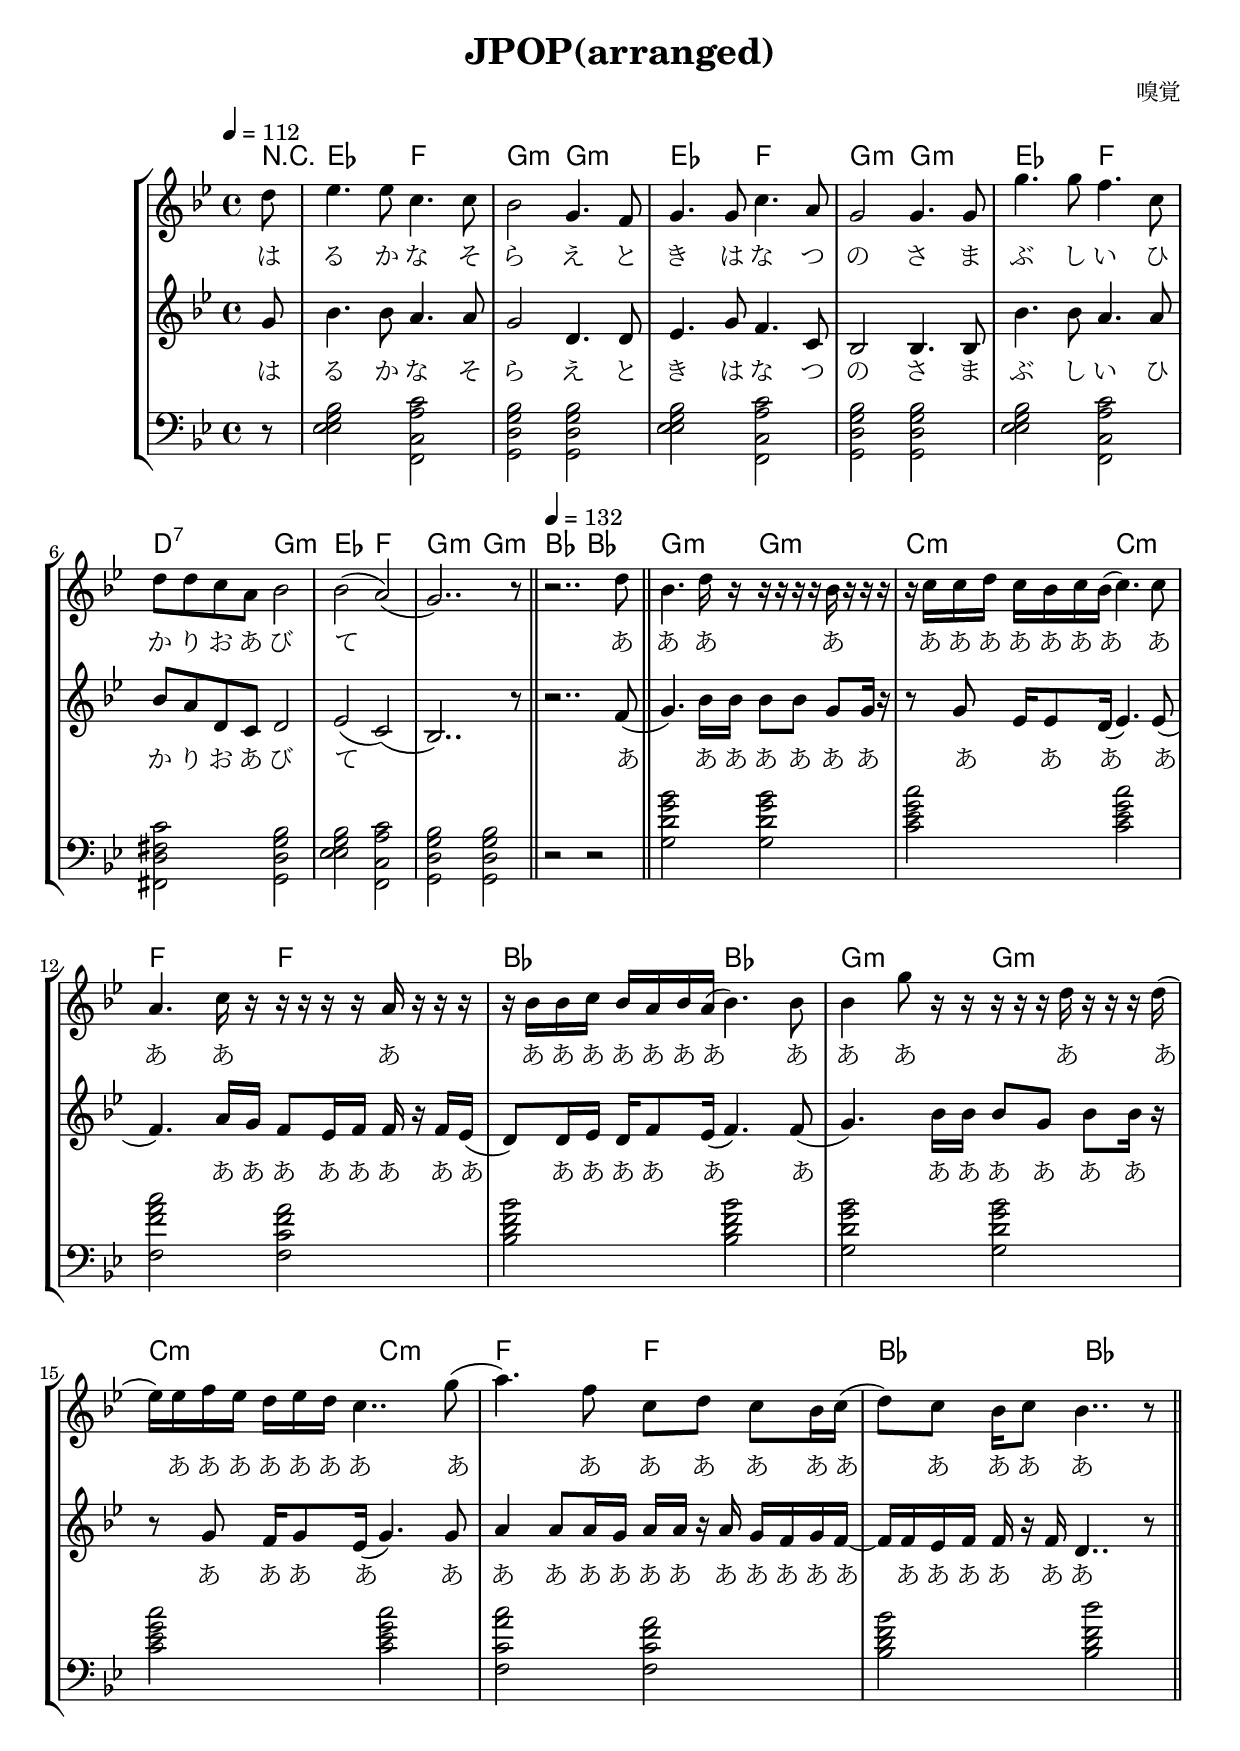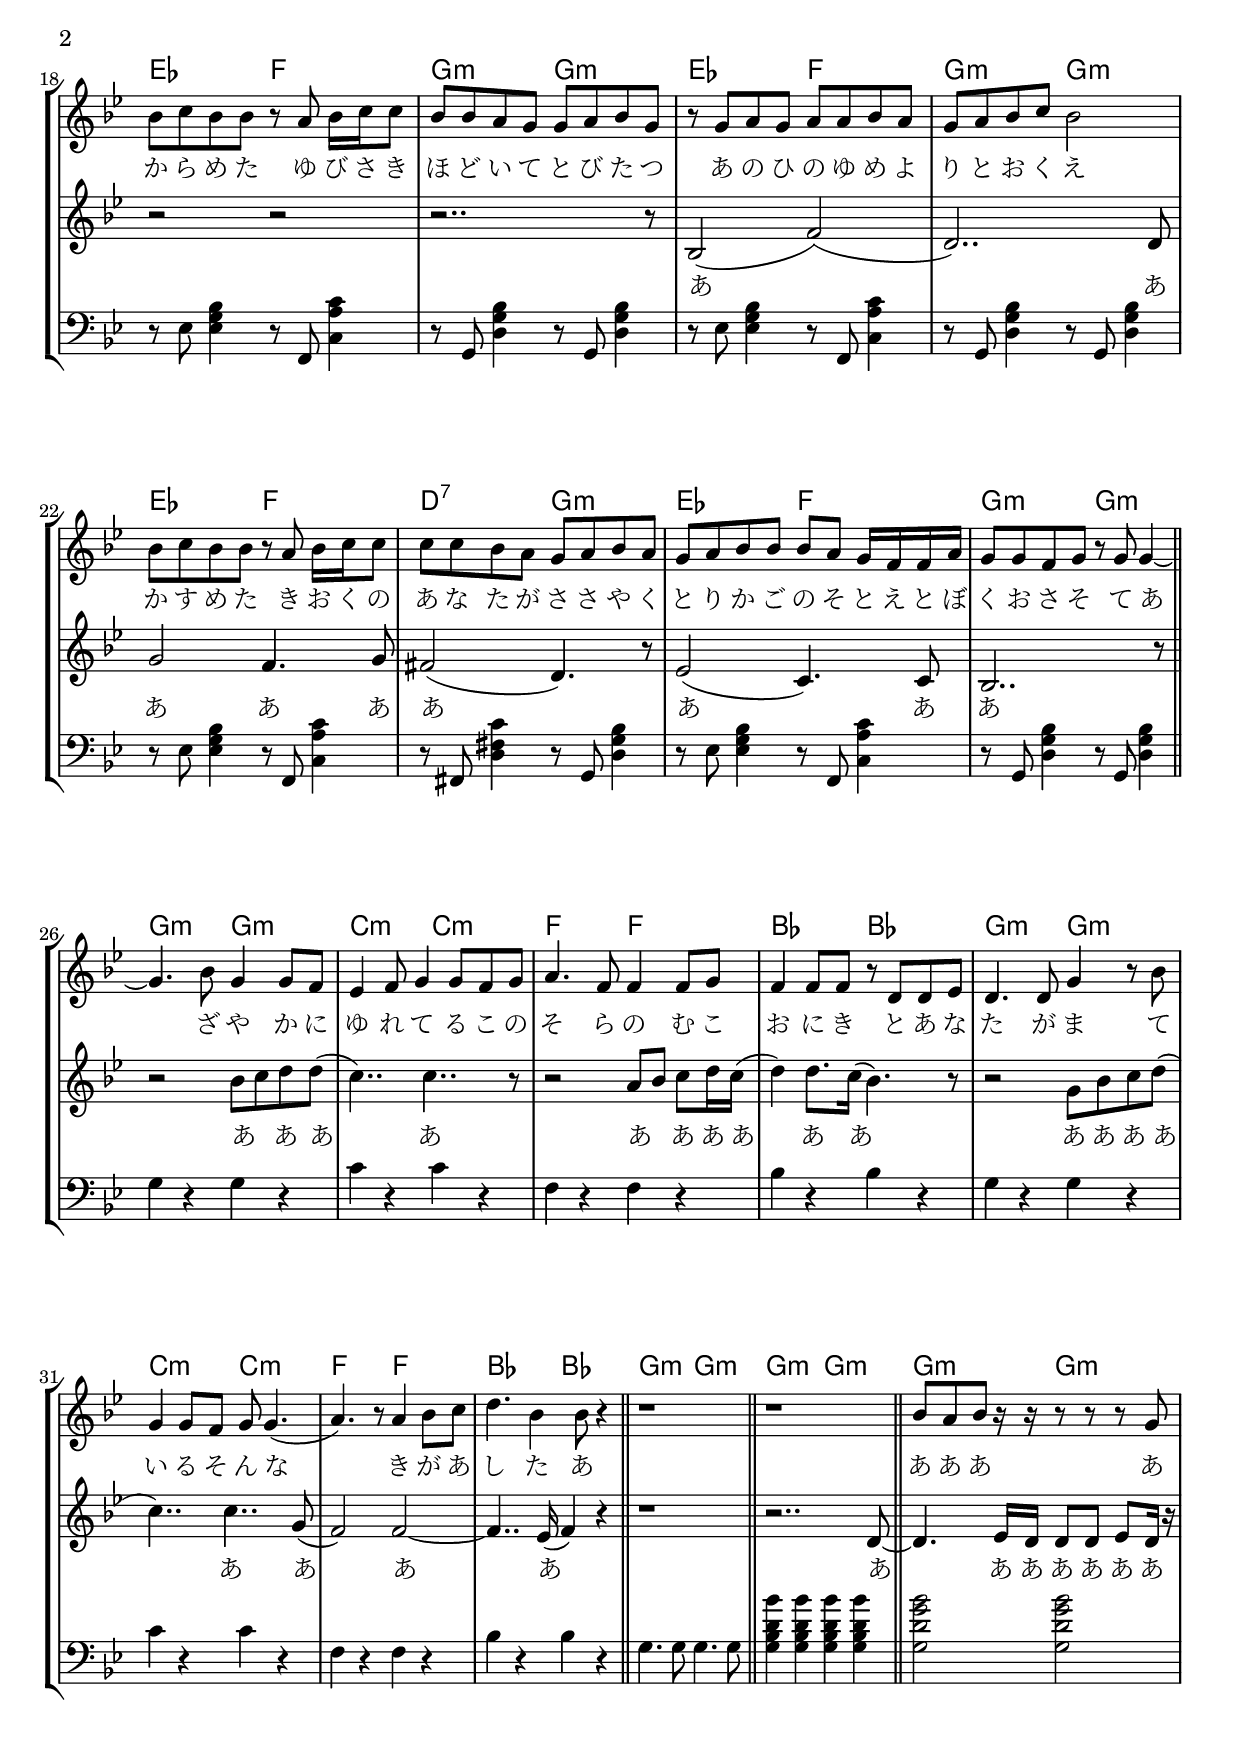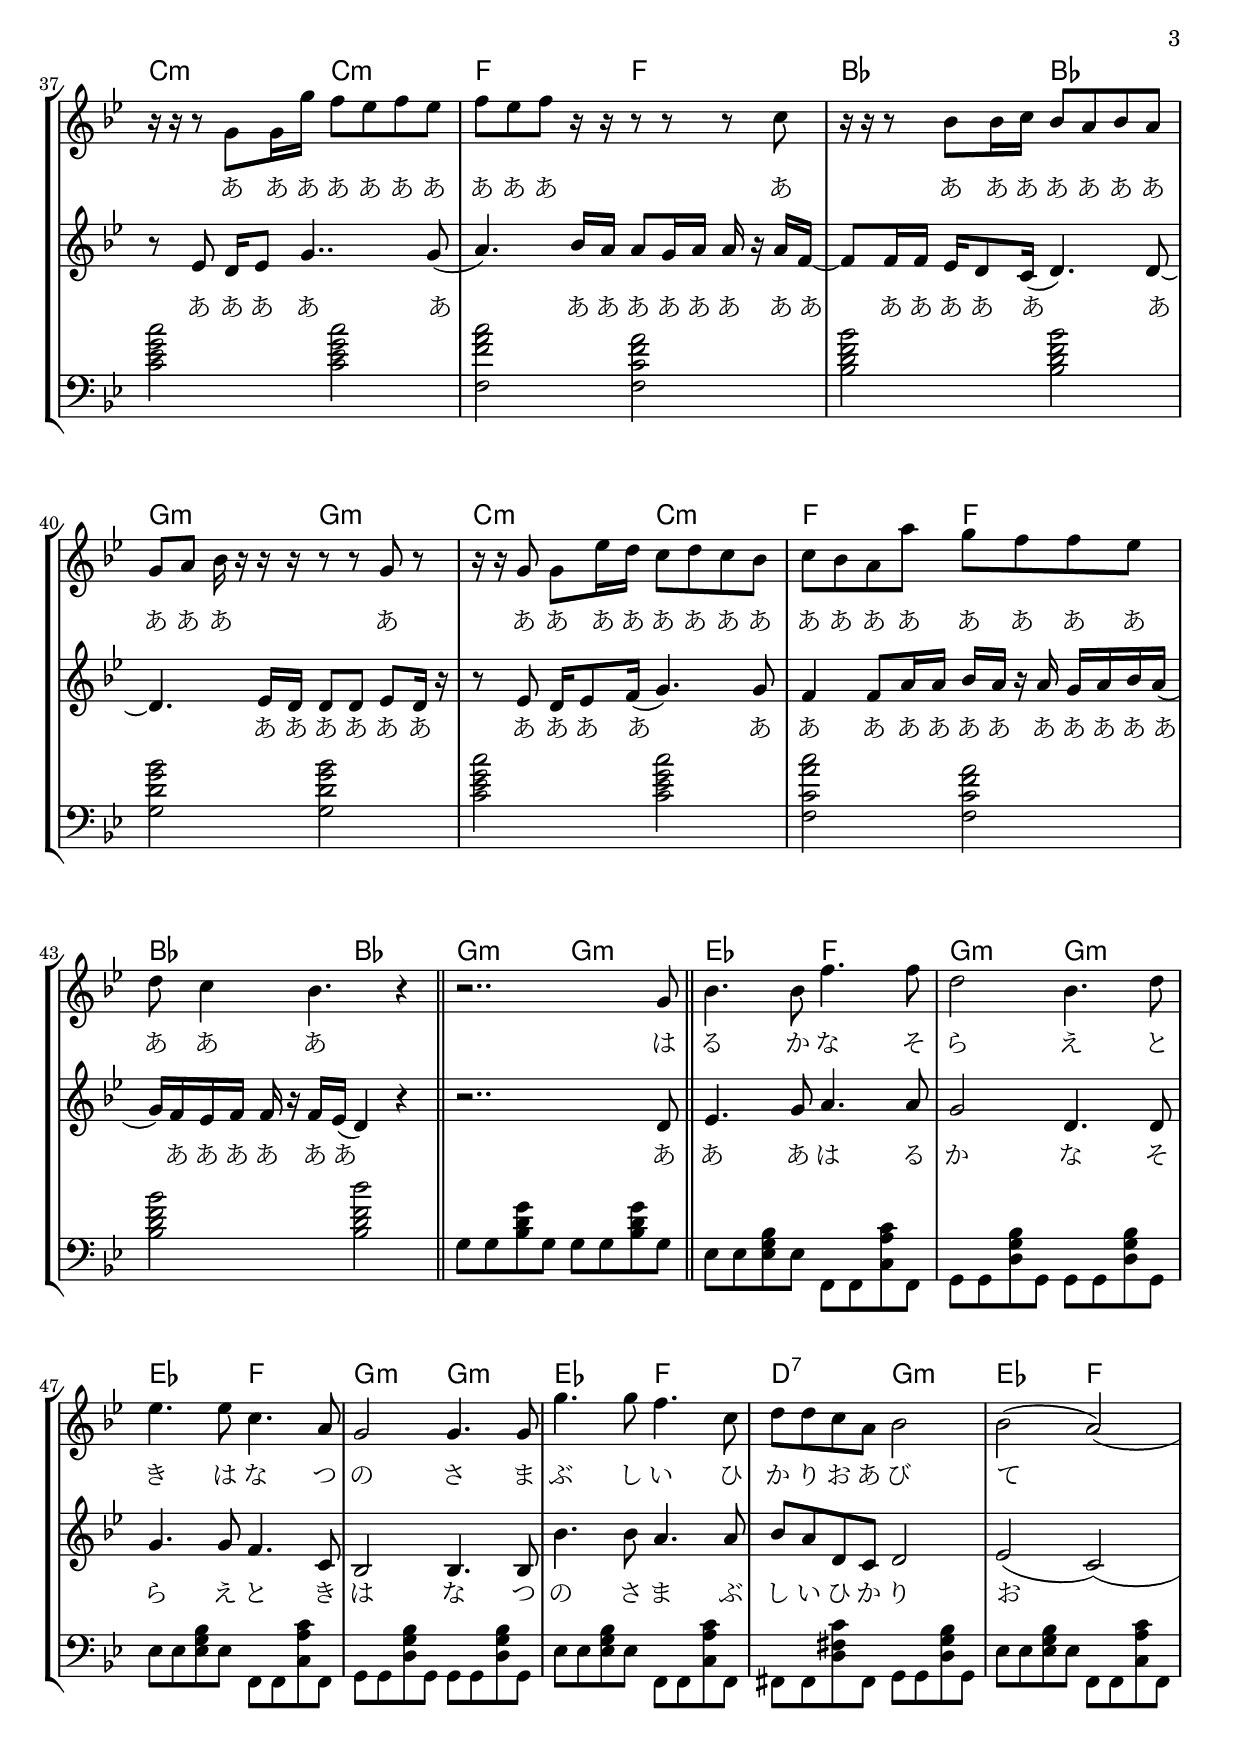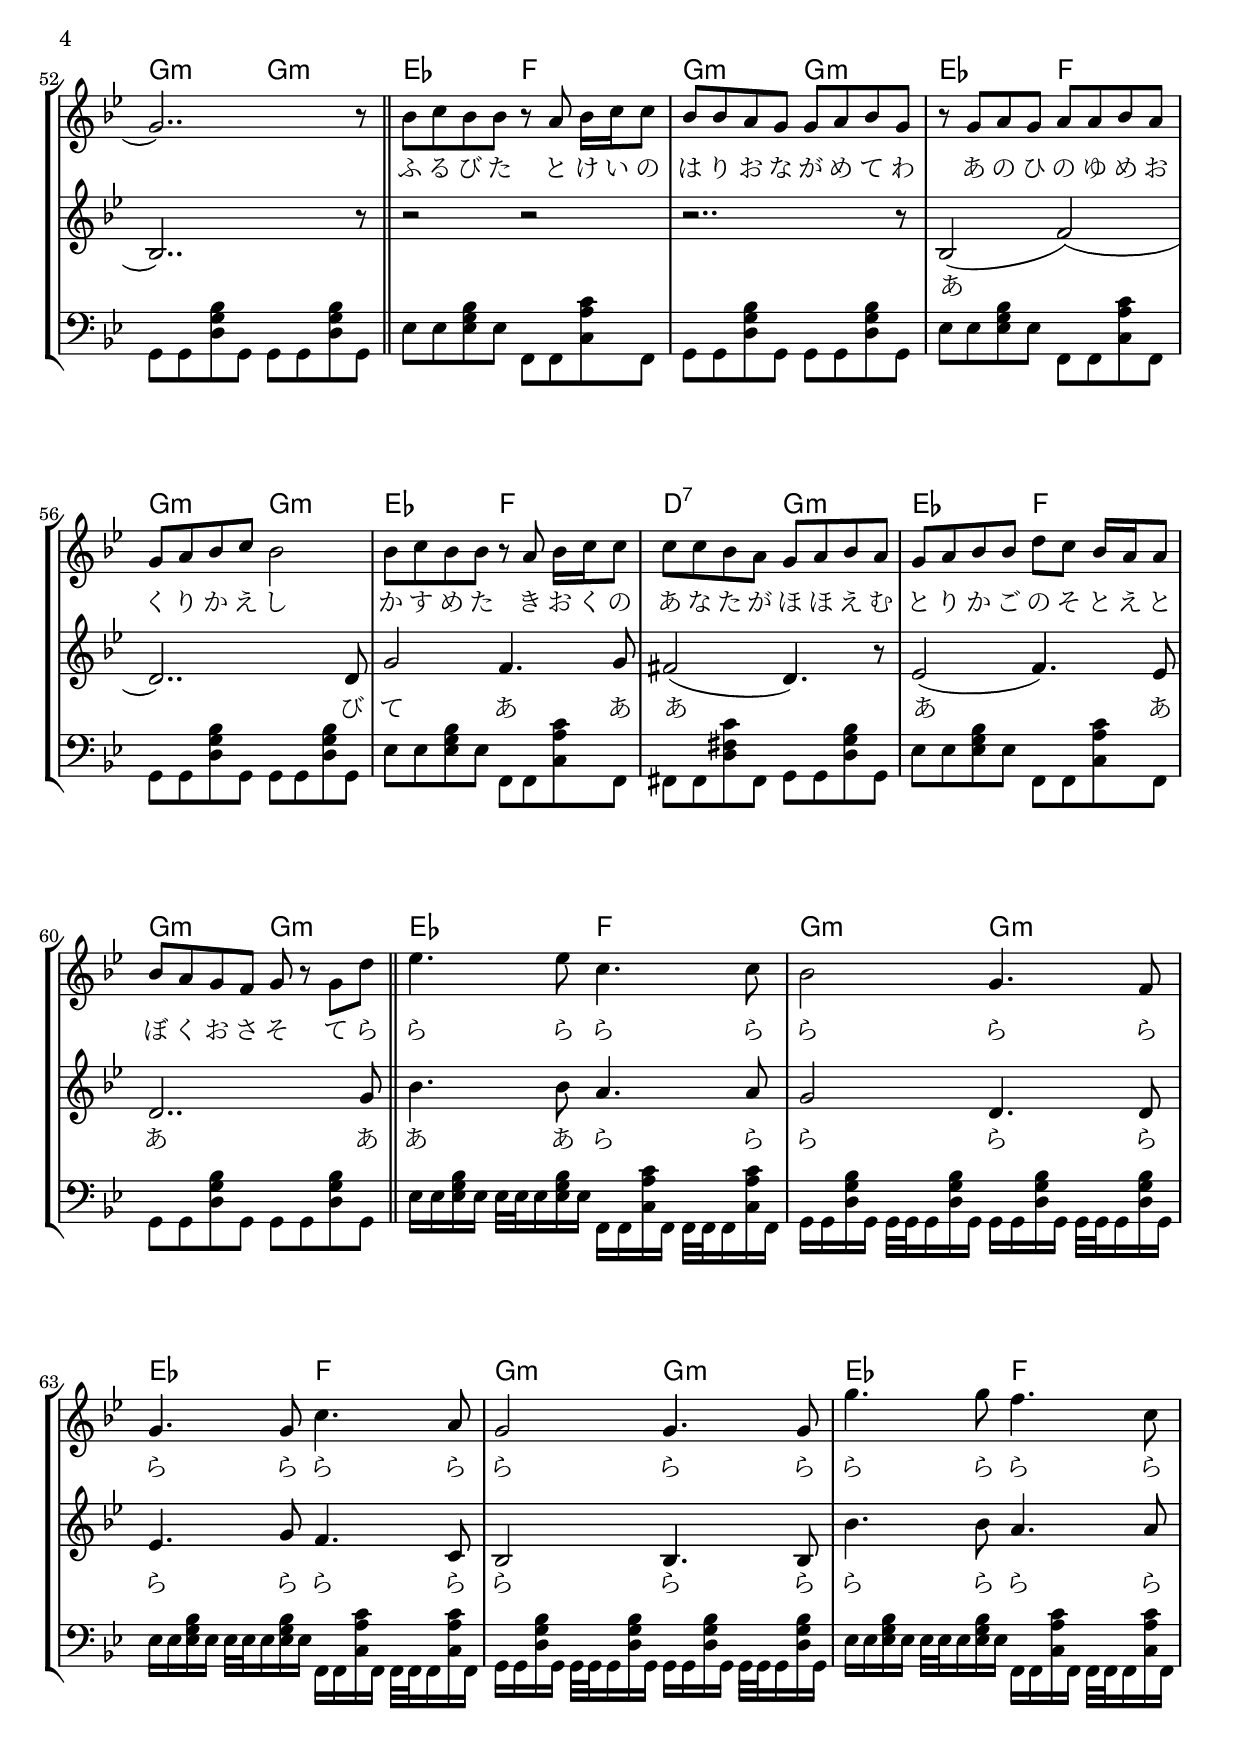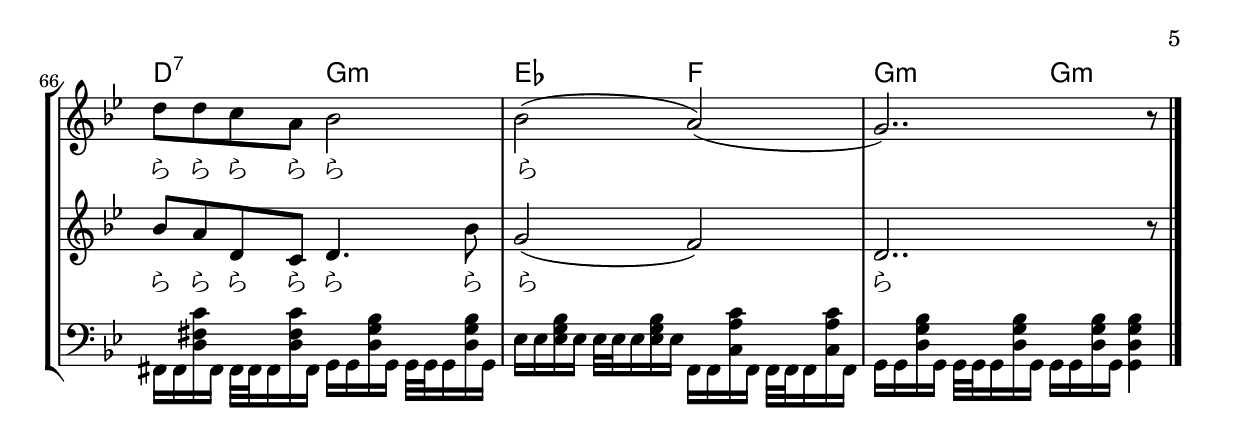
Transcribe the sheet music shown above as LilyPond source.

\version "2.12.1"

\header {
	title = \markup {JPOP(arranged)}
	composer = \markup \center-column {嗅覚}
}

harmony = \chordmode {
		r8es2 f g:m g:m es f g:m g:m es f d:7 g:m es f g:m g:m 

	bes bes 

	g:m g:m c:m c:m f f bes bes g:m g:m c:m c:m f f bes bes 

	es f g:m g:m es f g:m g:m es f d:7 g:m es f g:m g:m 

	g:m g:m c:m c:m f f bes bes g:m g:m c:m c:m f f bes bes 

	g:m g:m 

	g:m g:m 

	g:m g:m c:m c:m f f bes bes g:m g:m c:m c:m f f bes bes 

	g:m g:m 

	es f g:m g:m es f g:m g:m es f d:7 g:m es f g:m g:m 

	es f g:m g:m es f g:m g:m es f d:7 g:m es f g:m g:m 

	es f g:m g:m es f g:m g:m es f d:7 g:m es f g:m g:m 
}

melody = {
	\set Staff.midiInstrument = #"mmi0.42"
	\partial 8*1
		\key bes \major
	\tempo 4 = 112
d''8 
	es''4.  es''8  c''4.  c''8 
	bes'2  g'4.  f'8 
	g'4.  g'8  c''4.  a'8 
	g'2  g'4.  g'8 
	g''4.  g''8  f''4.  c''8 
	d''8  d''8  c''8  a'8  bes'2 
	bes'2  (a'2) 
	(g'2..)  	r8 	\tempo 4 = 132
	r2.. 
	\set Staff.midiInstrument = #"Electric Grand"
	d''8 
	bes'4.  d''16  r16  r16  r16  r16  r16  bes'16  r16  r16  r16 
	r16  c''16  c''16  d''16  c''16  bes'16  c''16  bes'16  (c''4.)  c''8 
	a'4.  c''16  r16  r16  r16  r16  r16  a'16  r16  r16  r16 
	r16  bes'16  bes'16  c''16  bes'16  a'16  bes'16  a'16  (bes'4.)  bes'8 
	bes'4  g''8  r16  r16  r16  r16  r16  d''16  r16  r16  r16  d''16 
	(es''16)  es''16  f''16  es''16  d''16  es''16  d''16  c''4..  g''8 
	(a''4.)  f''8  c''8  d''8  c''8  bes'16  c''16 
	(d''8)  c''8  bes'16  c''8  bes'4..  	r8 	\set Staff.midiInstrument = #"mmi0.42"
	 bes'8  c''8  bes'8  bes'8  r8  a'8  bes'16  c''16  c''8 
	bes'8  bes'8  a'8  g'8  g'8  a'8  bes'8  g'8 
	r8  g'8  a'8  g'8  a'8  a'8  bes'8  a'8 
	g'8  a'8  bes'8  c''8  bes'2 
	bes'8  c''8  bes'8  bes'8  r8  a'8  bes'16  c''16  c''8 
	c''8  c''8  bes'8  a'8  g'8  a'8  bes'8  a'8 
	g'8  a'8  bes'8  bes'8  bes'8  a'8  g'16  f'16  f'16  a'16 
	g'8  g'8  f'8  g'8  r8  g'8  	\set Staff.midiInstrument = #"fss0.35"
	g'4~ 
	g'4.  bes'8  g'4  g'8  f'8 
	es'4  f'8  g'4  g'8  f'8  g'8 
	a'4.  f'8  f'4  f'8  g'8 
	f'4  f'8  f'8  r8  d'8  d'8  es'8 
	d'4.  d'8  g'4  r8  bes'8 
	g'4  g'8  f'8  g'8  g'4. 
	(a'4.)  r8  a'4  bes'8  c''8 
	d''4.  bes'4  bes'8  	r4 	r1   
	r1   
	\set Staff.midiInstrument = #"Electric Grand"
	 bes'8  a'8  bes'8  r16  r16  r8  r8  r8  g'8 
	r16  r16  r8  g'8  g'16  g''16  f''8  es''8  f''8  es''8 
	f''8  es''8  f''8  r16  r16  r8  r8  r8  c''8 
	r16  r16  r8  bes'8  bes'16  c''16  bes'8  a'8  bes'8  a'8 
	g'8  a'8  bes'16  r16  r16  r16  r8  r8  g'8  r8 
	r16  r16  g'8  g'8  es''16  d''16  c''8  d''8  c''8  bes'8 
	c''8  bes'8  a'8  a''8  g''8  f''8  f''8  es''8 
	d''8  c''4  bes'4.  	r4 	r2.. 
	\set Staff.midiInstrument = #"mmi0.42"
	g'8 
	bes'4.  bes'8  f''4.  f''8 
	d''2  bes'4.  d''8 
	es''4.  es''8  c''4.  a'8 
	g'2  g'4.  g'8 
	g''4.  g''8  f''4.  c''8 
	d''8  d''8  c''8  a'8  bes'2 
	bes'2  (a'2) 
	(g'2..)  	r8 	\set Staff.midiInstrument = #"mmi0.42"
	 bes'8  c''8  bes'8  bes'8  r8  a'8  bes'16  c''16  c''8 
	bes'8  bes'8  a'8  g'8  g'8  a'8  bes'8  g'8 
	r8  g'8  a'8  g'8  a'8  a'8  bes'8  a'8 
	g'8  a'8  bes'8  c''8  bes'2 
	bes'8  c''8  bes'8  bes'8  r8  a'8  bes'16  c''16  c''8 
	c''8  c''8  bes'8  a'8  g'8  a'8  bes'8  a'8 
	g'8  a'8  bes'8  bes'8  d''8  c''8  bes'16  a'16  a'8 
	bes'8  a'8  g'8  f'8  g'8  r8  g'8  	\set Staff.midiInstrument = #"fss0.35"
	d''8 
	es''4.  es''8  c''4.  c''8 
	bes'2  g'4.  f'8 
	g'4.  g'8  c''4.  a'8 
	g'2  g'4.  g'8 
	g''4.  g''8  f''4.  c''8 
	d''8  d''8  c''8  a'8  bes'2 
	bes'2  (a'2) 
	(g'2..)  	r8 	\bar "|."
}

words = \lyricmode {
	は  る  か  な  そ  ら  え  と  き  は  な  つ  の  さ  ま  ぶ  し  い  ひ  か  り  お  あ  び  て  
	
	あ  あ  あ  あ  あ  あ  あ  あ  あ  あ  あ  あ  あ  あ  あ  あ  あ  あ  あ  あ  あ  あ  あ  あ  あ  あ  あ  あ  あ  あ  あ  あ  あ  あ  あ  あ  あ  あ  あ  あ  あ  あ  あ  あ  あ  
	か  ら  め  た  ゆ  び  さ  き  ほ  ど  い  て  と  び  た  つ  あ  の  ひ  の  ゆ  め  よ  り  と  お  く  え  か  す  め  た  き  お  く  の  あ  な  た  が  さ  さ  や  く  と  り  か  ご  の  そ  と  え  と  ぼ  く  お  さ  そ  て  
	あ  ざ  や  か  に  ゆ  れ  て  る  こ  の  そ  ら  の  む  こ  お  に  き  と  あ  な  た  が  ま  て  い  る  そ  ん  な  き  が  あ  し  た  あ  
	
	
	あ  あ  あ  あ  あ  あ  あ  あ  あ  あ  あ  あ  あ  あ  あ  あ  あ  あ  あ  あ  あ  あ  あ  あ  あ  あ  あ  あ  あ  あ  あ  あ  あ  あ  あ  あ  あ  あ  あ  あ  あ  あ  あ  あ  あ  
	
	は  る  か  な  そ  ら  え  と  き  は  な  つ  の  さ  ま  ぶ  し  い  ひ  か  り  お  あ  び  て  
	ふ  る  び  た  と  け  い  の  は  り  お  な  が  め  て  わ  あ  の  ひ  の  ゆ  め  お  く  り  か  え  し  か  す  め  た  き  お  く  の  あ  な  た  が  ほ  ほ  え  む  と  り  か  ご  の  そ  と  え  と  ぼ  く  お  さ  そ  て  
	ら  ら  ら  ら  ら  ら  ら  ら  ら  ら  ら  ら  ら  ら  ら  ら  ら  ら  ら  ら  ら  ら  ら  ら  ら  
}

secondmelody = {
	\set Staff.midiInstrument = #"fss0.35"
	\partial 8*1
		\key bes \major
	\tempo 4 = 112
g'8 
	bes'4.  bes'8  a'4.  a'8 
	g'2  d'4.  d'8 
	es'4.  g'8  f'4.  c'8 
	bes2  bes4.  bes8 
	bes'4.  bes'8  a'4.  a'8 
	bes'8  a'8  d'8  c'8  d'2 
	es'2  (c'2) 
	(bes2..)  	r8 	\tempo 4 = 132
	r2.. 
	\set Staff.midiInstrument = #"Electric Grand"
	f'8 
	(g'4.)  bes'16  bes'16  bes'8  bes'8  g'8  g'16  r16~ 
	r8  g'8  es'16  es'8  d'16  (es'4.)  es'8 
	(f'4.)  a'16  g'16  f'8  es'16  f'16  f'16  r16  f'16  es'16 
	(d'8)  d'16  es'16  d'16  f'8  es'16  (f'4.)  f'8 
	(g'4.)  bes'16  bes'16  bes'8  g'8  bes'8  bes'16  r16 
	r8  g'8  f'16  g'8  es'16  (g'4.)  g'8 
	a'4  a'8  a'16  g'16  a'16  a'16  r16  a'16  g'16  f'16  g'16  f'16~ 
	f'16  f'16  es'16  f'16  f'16  r16  f'16  d'4..  	r8 	\set Staff.midiInstrument = #"Flute"
	 r2  r2 
	r2..  r8 
	bes2  (f'2) 
	(d'2..)  d'8 
	g'2  f'4.  g'8 
	fis'2  (d'4.)  r8 
	es'2  (c'4.)  c'8 
	bes2..  	\set Staff.midiInstrument = #"Flute"
	r8~ 
	r2  bes'8  c''8  d''8  d''8 
	(c''4..)  c''4..  r8~ 
	r2  a'8  bes'8  c''8  d''16  c''16 
	(d''4)  d''8.  c''16  (bes'4.)  r8 
	r2  g'8  bes'8  c''8  d''8 
	(c''4..)  c''4..  g'8 
	(f'2)  f'2~ 
	f'4..  es'16  (f'4)  	r4 	r1   
	r2.. 
	\set Staff.midiInstrument = #"Electric Grand"
	d'8~ 
	d'4.  es'16  d'16  d'8  d'8  es'8  d'16  r16 
	r8  es'8  d'16  es'8  g'4..  g'8 
	(a'4.)  bes'16  a'16  a'8  g'16  a'16  a'16  r16  a'16  f'16~ 
	f'8  f'16  f'16  es'16  d'8  c'16  (d'4.)  d'8~ 
	d'4.  es'16  d'16  d'8  d'8  es'8  d'16  r16 
	r8  es'8  d'16  es'8  f'16  (g'4.)  g'8 
	f'4  f'8  a'16  a'16  bes'16  a'16  r16  a'16  g'16  a'16  bes'16  a'16 
	(g'16)  f'16  es'16  f'16  f'16  r16  f'16  es'16  (d'4)  	r4 	r2.. 
	\set Staff.midiInstrument = #"fss0.35"
	d'8 
	es'4.  g'8  a'4.  a'8 
	g'2  d'4.  d'8 
	g'4.  g'8  f'4.  c'8 
	bes2  bes4.  bes8 
	bes'4.  bes'8  a'4.  a'8 
	bes'8  a'8  d'8  c'8  d'2 
	es'2  (c'2) 
	(bes2..)  	r8 	\set Staff.midiInstrument = #"Flute"
	 r2  r2 
	r2..  r8 
	bes2  (f'2) 
	(d'2..)  d'8 
	g'2  f'4.  g'8 
	fis'2  (d'4.)  r8 
	es'2  (f'4.)  es'8 
	d'2..  	\set Staff.midiInstrument = #"mmi0.48"
	g'8 
	bes'4.  bes'8  a'4.  a'8 
	g'2  d'4.  d'8 
	es'4.  g'8  f'4.  c'8 
	bes2  bes4.  bes8 
	bes'4.  bes'8  a'4.  a'8 
	bes'8  a'8  d'8  c'8  d'4.  bes'8 
	g'2  (f'2) 
	d'2..  	r8 	\bar "|."
}

secondwords = \lyricmode {
	は  る  か  な  そ  ら  え  と  き  は  な  つ  の  さ  ま  ぶ  し  い  ひ  か  り  お  あ  び  て  
	
	あ  あ  あ  あ  あ  あ  あ  あ  あ  あ  あ  あ  あ  あ  あ  あ  あ  あ  あ  あ  あ  あ  あ  あ  あ  あ  あ  あ  あ  あ  あ  あ  あ  あ  あ  あ  あ  あ  あ  あ  あ  あ  あ  あ  あ  あ  あ  あ  あ  あ  あ  あ  あ  あ  
	あ  あ  あ  あ  あ  あ  あ  あ  あ  
	あ  あ  あ  あ  あ  あ  あ  あ  あ  あ  あ  あ  あ  あ  あ  あ  あ  あ  あ  あ  
	
	
	あ  あ  あ  あ  あ  あ  あ  あ  あ  あ  あ  あ  あ  あ  あ  あ  あ  あ  あ  あ  あ  あ  あ  あ  あ  あ  あ  あ  あ  あ  あ  あ  あ  あ  あ  あ  あ  あ  あ  あ  あ  あ  あ  あ  あ  あ  あ  あ  あ  あ  あ  あ  あ  あ  
	
	は  る  か  な  そ  ら  え  と  き  は  な  つ  の  さ  ま  ぶ  し  い  ひ  か  り  お  あ  び  て  
	あ  あ  あ  あ  あ  あ  あ  あ  あ  
	ら  ら  ら  ら  ら  ら  ら  ら  ら  ら  ら  ら  ら  ら  ら  ら  ら  ら  ら  ら  ら  ら  ら  ら  ら  ら  ら  
}

tempochange = {
	\tempo 4 = 112
	r1 | r1 | r1 | r1 | r1 | r1 | r1 | r1 \bar "||"
	\tempo 4 = 132
	r1 \bar "||"
	\tempo 4 = 132
	r1 | r1 | r1 | r1 | r1 | r1 | r1 | r1 \bar "||"
	\tempo 4 = 132
	r1 | r1 | r1 | r1 | r1 | r1 | r1 | r1 \bar "||"
	\tempo 4 = 132
	r1 | r1 | r1 | r1 | r1 | r1 | r1 | r1 \bar "||"
	\tempo 4 = 132
	r1 \bar "||"
	\tempo 4 = 132
	r1 \bar "||"
	\tempo 4 = 132
	r1 | r1 | r1 | r1 | r1 | r1 | r1 | r1 \bar "||"
	\tempo 4 = 132
	r1 \bar "||"
	\tempo 4 = 132
	r1 | r1 | r1 | r1 | r1 | r1 | r1 | r1 \bar "||"
	\tempo 4 = 132
	r1 | r1 | r1 | r1 | r1 | r1 | r1 | r1 \bar "||"
	\tempo 4 = 132
	r1 | r1 | r1 | r1 | r1 | r1 | r1 | r1 \bar "|."
}

mainacc = {
	\clef bass
	\set Staff.midiInstrument = #"FX 7 (echoes)"
	\key bes \major
	\tempo 4 = 112
	\partial 8*1
	r8	<es es g bes>2
	<f, c a c'>2
	<g, d g bes>2
	<g, d g bes>2
	<es es g bes>2
	<f, c a c'>2
	<g, d g bes>2
	<g, d g bes>2
	<es es g bes>2
	<f, c a c'>2
	<fis, d fis c'>2
	<g, d g bes>2
	<es es g bes>2
	<f, c a c'>2
	<g, d g bes>2
	<g, d g bes>2
	\bar "||"

	\set Staff.midiInstrument = #"Acoustic grand"
	\tempo 4 = 132
	r2
	r2
	\bar "||"

	\set Staff.midiInstrument = #"String Ensemble 1"
	<g d' g' bes'>2
	<g d' g' bes'>2
	<c' es' g' c''>2
	<c' es' g' c''>2
	<f f' a' c''>2
	<f c' f' a'>2
	<bes d' f' bes'>2
	<bes d' f' bes'>2
	<g d' g' bes'>2
	<g d' g' bes'>2
	<c' es' g' c''>2
	<c' es' g' c''>2
	<f c' a' c''>2
	<f c' f' a'>2
	<bes d' f' bes'>2
	<bes d' f' d''>2
	\bar "||"

	\set Staff.midiInstrument = #"Electric Guitar (clean)"
	r8 es <es g bes>4
	r8 f, <c a c'>4
	r8 g, <d g bes>4
	r8 g, <d g bes>4
	r8 es <es g bes>4
	r8 f, <c a c'>4
	r8 g, <d g bes>4
	r8 g, <d g bes>4
	r8 es <es g bes>4
	r8 f, <c a c'>4
	r8 fis, <d fis c'>4
	r8 g, <d g bes>4
	r8 es <es g bes>4
	r8 f, <c a c'>4
	r8 g, <d g bes>4
	r8 g, <d g bes>4
	\bar "||"

	\set Staff.midiInstrument = #"Electric Guitar (clean)"
	g4 r4
	g4 r4
	c'4 r4
	c'4 r4
	f4 r4
	f4 r4
	bes4 r4
	bes4 r4
	g4 r4
	g4 r4
	c'4 r4
	c'4 r4
	f4 r4
	f4 r4
	bes4 r4
	bes4 r4
	\bar "||"

	\set Staff.midiInstrument = #"Electric Grand"
	g4.g8
	g4.g8
	\bar "||"

	\set Staff.midiInstrument = #"Electric Grand"
	<g bes d' bes'>4 <g bes d' bes'>4
	<g bes d' bes'>4 <g bes d' bes'>4
	\bar "||"

	\set Staff.midiInstrument = #"String Ensemble 1"
	<g d' g' bes'>2
	<g d' g' bes'>2
	<c' es' g' c''>2
	<c' es' g' c''>2
	<f f' a' c''>2
	<f c' f' a'>2
	<bes d' f' bes'>2
	<bes d' f' bes'>2
	<g d' g' bes'>2
	<g d' g' bes'>2
	<c' es' g' c''>2
	<c' es' g' c''>2
	<f c' a' c''>2
	<f c' f' a'>2
	<bes d' f' bes'>2
	<bes d' f' d''>2
	\bar "||"

	\set Staff.midiInstrument = #"Electric Grand"
	g8 g8 <bes d' g'>8 g8
	g8 g8 <bes d' g'>8 g8
	\bar "||"

	\set Staff.midiInstrument = #"Electric Grand"
	es8 es8 <es g bes>8 es8
	f,8 f,8 <c a c'>8 f,8
	g,8 g,8 <d g bes>8 g,8
	g,8 g,8 <d g bes>8 g,8
	es8 es8 <es g bes>8 es8
	f,8 f,8 <c a c'>8 f,8
	g,8 g,8 <d g bes>8 g,8
	g,8 g,8 <d g bes>8 g,8
	es8 es8 <es g bes>8 es8
	f,8 f,8 <c a c'>8 f,8
	fis,8 fis,8 <d fis c'>8 fis,8
	g,8 g,8 <d g bes>8 g,8
	es8 es8 <es g bes>8 es8
	f,8 f,8 <c a c'>8 f,8
	g,8 g,8 <d g bes>8 g,8
	g,8 g,8 <d g bes>8 g,8
	\bar "||"

	\set Staff.midiInstrument = #"Electric Grand"
	es8 es8 <es g bes>8 es8
	f,8 f,8 <c a c'>8 f,8
	g,8 g,8 <d g bes>8 g,8
	g,8 g,8 <d g bes>8 g,8
	es8 es8 <es g bes>8 es8
	f,8 f,8 <c a c'>8 f,8
	g,8 g,8 <d g bes>8 g,8
	g,8 g,8 <d g bes>8 g,8
	es8 es8 <es g bes>8 es8
	f,8 f,8 <c a c'>8 f,8
	fis,8 fis,8 <d fis c'>8 fis,8
	g,8 g,8 <d g bes>8 g,8
	es8 es8 <es g bes>8 es8
	f,8 f,8 <c a c'>8 f,8
	g,8 g,8 <d g bes>8 g,8
	g,8 g,8 <d g bes>8 g,8
	\bar "||"

	\set Staff.midiInstrument = #"Electric Grand"
	es16 es16 <es g bes>16 es16   es32 es32 es16 <es g bes>16 es16
	f,16 f,16 <c a c'>16 f,16   f,32 f,32 f,16 <c a c'>16 f,16
	g,16 g,16 <d g bes>16 g,16   g,32 g,32 g,16 <d g bes>16 g,16
	g,16 g,16 <d g bes>16 g,16   g,32 g,32 g,16 <d g bes>16 g,16
	es16 es16 <es g bes>16 es16   es32 es32 es16 <es g bes>16 es16
	f,16 f,16 <c a c'>16 f,16   f,32 f,32 f,16 <c a c'>16 f,16
	g,16 g,16 <d g bes>16 g,16   g,32 g,32 g,16 <d g bes>16 g,16
	g,16 g,16 <d g bes>16 g,16   g,32 g,32 g,16 <d g bes>16 g,16
	es16 es16 <es g bes>16 es16   es32 es32 es16 <es g bes>16 es16
	f,16 f,16 <c a c'>16 f,16   f,32 f,32 f,16 <c a c'>16 f,16
	fis,16 fis,16 <d fis c'>16 fis,16   fis,32 fis,32 fis,16 <d fis c'>16 fis,16
	g,16 g,16 <d g bes>16 g,16   g,32 g,32 g,16 <d g bes>16 g,16
	es16 es16 <es g bes>16 es16   es32 es32 es16 <es g bes>16 es16
	f,16 f,16 <c a c'>16 f,16   f,32 f,32 f,16 <c a c'>16 f,16
	g,16 g,16 <d g bes>16 g,16   g,32 g,32 g,16 <d g bes>16 g,16
	g,16 g,16 <d g bes>16 g,16 <g, d g bes>4
	\bar "|."
}

subacc = {
	\clef bass
	\set Staff.midiInstrument = #"Acoustic grand"
	\key bes \major
	\tempo 4 = 112
	\partial 8*1
	r8	es4 r4
	f,4 r4
	g,4 r4
	g,4 r4
	es4 r4
	f,4 r4
	g,4 r4
	g,4 r4
	es4 r4
	f,4 r4
	fis,4 r4
	g,4 r4
	es4 r4
	f,4 r4
	g,4 r4
	g,4 r4
	\bar "||"

	\set Staff.midiInstrument = #"Acoustic grand"
	\tempo 4 = 132
	r2
	r2
	\bar "||"

	\set Staff.midiInstrument = #"Voice Oohs"
	r8 <d' g' bes'>8 <d' g' bes'>8 <d' g' bes'>8
	r8 <d' g' bes'>8 <d' g' bes'>8 <d' g' bes'>8
	r8 <es' g' c''>8 <es' g' c''>8 <es' g' c''>8
	r8 <es' g' c''>8 <es' g' c''>8 <es' g' c''>8
	r8 <f' a' c''>8 <f' a' c''>8 <f' a' c''>8
	r8 <c' f' a'>8 <c' f' a'>8 <c' f' a'>8
	r8 <d' f' bes'>8 <d' f' bes'>8 <d' f' bes'>8
	r8 <d' f' bes'>8 <d' f' bes'>8 <d' f' bes'>8
	r8 <d' g' bes'>8 <d' g' bes'>8 <d' g' bes'>8
	r8 <d' g' bes'>8 <d' g' bes'>8 <d' g' bes'>8
	r8 <es' g' c''>8 <es' g' c''>8 <es' g' c''>8
	r8 <es' g' c''>8 <es' g' c''>8 <es' g' c''>8
	r8 <c' a' c''>8 <c' a' c''>8 <c' a' c''>8
	r8 <c' f' a'>8 <c' f' a'>8 <c' f' a'>8
	r8 <d' f' bes'>8 <d' f' bes'>8 <d' f' bes'>8
	r8 <d' f' d''>8 <d' f' d''>8 <d' f' d''>8
	\bar "||"

	\set Staff.midiInstrument = #"Voice Oohs"
	r8 es8 <es g bes>4
	f,64~ <f,~ c~> <f,~ c~ a~> <f, c a c'>~ <f, c a c'>4..
	r8 g,8 <d g bes>4
	g,64~ <g,~ d~> <g,~ d~ g~> <g, d g bes>~ <g, d g bes>4..
	r8 es8 <es g bes>4
	f,64~ <f,~ c~> <f,~ c~ a~> <f, c a c'>~ <f, c a c'>4..
	r8 g,8 <d g bes>4
	g,64~ <g,~ d~> <g,~ d~ g~> <g, d g bes>~ <g, d g bes>4..
	r8 es8 <es g bes>4
	f,64~ <f,~ c~> <f,~ c~ a~> <f, c a c'>~ <f, c a c'>4..
	r8 fis,8 <d fis c'>4
	g,64~ <g,~ d~> <g,~ d~ g~> <g, d g bes>~ <g, d g bes>4..
	r8 es8 <es g bes>4
	f,64~ <f,~ c~> <f,~ c~ a~> <f, c a c'>~ <f, c a c'>4..
	r8 g,8 <d g bes>4
	g,64~ <g,~ d~> <g,~ d~ g~> <g, d g bes>~ <g, d g bes>4..
	\bar "||"

	\set Staff.midiInstrument = #"FX 7 (echoes)"
	<g d' g' bes'>2
	<g d' g' bes'>2
	<c' es' g' c''>2
	<c' es' g' c''>2
	<f f' a' c''>2
	<f c' f' a'>2
	<bes d' f' bes'>2
	<bes d' f' bes'>2
	<g d' g' bes'>2
	<g d' g' bes'>2
	<c' es' g' c''>2
	<c' es' g' c''>2
	<f c' a' c''>2
	<f c' f' a'>2
	<bes d' f' bes'>2
	<bes d' f' d''>2
	\bar "||"

	\set Staff.midiInstrument = #"Acoustic grand"
	r2
	r2
	\bar "||"

	\set Staff.midiInstrument = #"Acoustic grand"
	r2
	r2
	\bar "||"

	\set Staff.midiInstrument = #"Voice Oohs"
	g8 d'8 g'8 bes'8
	g8 d'8 g'8 bes'8
	c'8 es'8 g'8 c''8
	c'8 es'8 g'8 c''8
	f8 f'8 a'8 c''8
	f8 c'8 f'8 a'8
	bes8 d'8 f'8 bes'8
	bes8 d'8 f'8 bes'8
	g8 d'8 g'8 bes'8
	g8 d'8 g'8 bes'8
	c'8 es'8 g'8 c''8
	c'8 es'8 g'8 c''8
	f8 c'8 a'8 c''8
	f8 c'8 f'8 a'8
	bes8 d'8 f'8 bes'8
	bes8 d'8 f'8 d''8
	\bar "||"

	\set Staff.midiInstrument = #"Acoustic grand"
	r2
	r2
	\bar "||"

	\set Staff.midiInstrument = #"String Ensemble 1"
	<es es g bes>2
	<f, c a c'>2
	<g, d g bes>2
	<g, d g bes>2
	<es es g bes>2
	<f, c a c'>2
	<g, d g bes>2
	<g, d g bes>2
	<es es g bes>2
	<f, c a c'>2
	<fis, d fis c'>2
	<g, d g bes>2
	<es es g bes>2
	<f, c a c'>2
	<g, d g bes>2
	<g, d g bes>2
	\bar "||"

	\set Staff.midiInstrument = #"String Ensemble 1"
	<es es g bes>2
	<f, c a c'>2
	<g, d g bes>2
	<g, d g bes>2
	<es es g bes>2
	<f, c a c'>2
	<g, d g bes>2
	<g, d g bes>2
	<es es g bes>2
	<f, c a c'>2
	<fis, d fis c'>2
	<g, d g bes>2
	<es es g bes>2
	<f, c a c'>2
	<g, d g bes>2
	<g, d g bes>2
	\bar "||"

	\set Staff.midiInstrument = #"String Ensemble 1"
	<es es g bes>2
	<f, c a c'>2
	<g, d g bes>2
	<g, d g bes>2
	<es es g bes>2
	<f, c a c'>2
	<g, d g bes>2
	<g, d g bes>2
	<es es g bes>2
	<f, c a c'>2
	<fis, d fis c'>2
	<g, d g bes>2
	<es es g bes>2
	<f, c a c'>2
	<g, d g bes>2
	<g, d g bes>2
	\bar "|."
}

percA = {
	\drummode {
	\partial 8*1
	r8	r1 |r1 |r1 |r1 |r1 |r1 |r1 |r1 \bar "||"
	r1  \bar "||"
	r2. hho4  |r1  |r2. hho4  |r1  |r2. hho4  |r1  |r2. hho4  |r1  \bar "||"
	r4 sn2 sn8. sn16  |r4 sn2 sn8. sn16  |r4 sn2 sn8. sn16  |r4 sn2 sn8. sn16  |r4 sn2 sn8. sn16  |r4 sn2 sn8. sn16  |r4 sn2 sn8. sn16  |r8 sn8 sn4 sn8 sn8 sn16 sn8 sn16  \bar "||"
	r4 sn2 sn8. sn16  |r4 sn2 sn8. sn16  |r4 sn2 sn8. sn16  |r4 sn2 sn8. sn16  |r4 sn2 sn8. sn16  |r4 sn2 sn8. sn16  |r4 sn2 sn8. sn16  |r8 sn8 sn4 sn8 sn8 sn16 sn8 sn16  \bar "||"
	r8 hh4 hh4 hh4 hh8  \bar "||"
	r1  \bar "||"
	r2. hho4  |r1  |r2. hho4  |r1  |r2. hho4  |r1  |r2. hho4  |r1  \bar "||"
	\times 16/32{ hh2 hh8. hh1 r4 r16 } \bar "||"
	r8 cymr8 cymr8 cymr8 cymr8 cymr8 cymr8 cymr8  |cymr8 cymr8 cymr8 cymr8 cymr8 cymr8 cymr8 cymr8  |cymr8 cymr8 cymr8 cymr8 cymr8 cymr8 cymr8 cymr8  |cymr8 cymr8 cymr8 cymr8 cymr8 cymr8 cymr8 cymr8  |r8 cymr8 cymr8 cymr8 cymr8 cymr8 cymr8 cymr8  |cymr8 cymr8 cymr8 cymr8 cymr8 cymr8 cymr8 cymr8  |cymr8 cymr8 cymr8 cymr8 cymr8 cymr8 cymr8 cymr8  |cymr8 cymr8 cymr4 cymr8 cymr4.  \bar "||"
	r4 sn2 sn8. sn16  |r4 sn2 sn8. sn16  |r4 sn2 sn8. sn16  |r4 sn2 sn8. sn16  |r4 sn2 sn8. sn16  |r4 sn2 sn8. sn16  |r4 sn2 sn8. sn16  |r8 sn8 sn4 sn8 sn8 sn16 sn8 sn16  \bar "||"
	r1  |hh4 hh4 hh4 hh4  |r1  |hh4 hh4 hh4 hh4  |r1  |hh4 hh4 hh4 hh4  |r1  |hh4 hh4 hh2  \bar "|."
	}
}

percB = {
	\drummode {
	\partial 8*1
	r8	r1 |r1 |r1 |r1 |r1 |r1 |r1 |r1 \bar "||"
	r4 hh4. r16 hh8 hh8 hh16  \bar "||"
	r4 hh4 hh2  |hh4 hh4 hh4 hh4  |hh4 hh4 hh4 r16 hh8.  |hh4 hh4 hh4 hh4  |r4 hh4 hh2  |hh4 hh4 hh4 hh4  |hh4 hh4 hh4 r16 hh8.  |r4 hh4. r16 hh8 hh8 hh16  \bar "||"
	r4. r16 tommh8 tommh4. r16  |r1  |r4. r16 tommh8 tommh4. r16  |r1  |r4. r16 tommh8 tommh4. r16  |r1  |r4. r16 tommh8 tommh4. r16  |r1  \bar "||"
	r4. r16 tommh8 tommh4. r16  |r1  |r4. r16 tommh8 tommh4. r16  |r1  |r4. r16 tommh8 tommh4. r16  |r1  |r4. r16 tommh8 tommh4. r16  |r1  \bar "||"
	r8 sn4 sn4 sn4 sn8  \bar "||"
	sn16 sn16 sn16 sn16 sn16 sn16 sn16 sn16 sn16 sn16 sn16 sn16 sn16 sn16 sn16 sn16  \bar "||"
	r4 hh4 hh2  |hh4 hh4 hh4 hh4  |hh4 hh4 hh4 r16 hh8.  |hh4 hh4 hh4 hh4  |r4 hh4 hh2  |hh4 hh4 hh4 hh4  |hh4 hh4 hh4 r16 hh8.  |r4 hh4. r16 hh8 hh8 hh16  \bar "||"
	\times 16/32{ r8 hhp4 hhp4 hhp8 hhp1 r4 } \bar "||"
	r4 sn8 sn4. sn4  |r4 sn8 sn4. sn4  |r4 sn8 sn4. sn4  |r4 sn8 sn4. sn4  |r4 sn8 sn4. sn4  |r4 sn8 sn4. sn4  |r4 sn8 sn4. sn4  |r8 sn8 sn4 sn8 sn8 sn16 sn16 sn16 sn16  \bar "||"
	r4. r16 tommh8 tommh4. r16  |r1  |r4. r16 tommh8 tommh4. r16  |r1  |r4. r16 tommh8 tommh4. r16  |r1  |r4. r16 tommh8 tommh4. r16  |r1  \bar "||"
	sn4 sn4 sn4 sn4  |r4 sn2 sn8. sn16  |sn4 sn4 sn4 sn4  |r4 sn2 sn8. sn16  |sn4 sn4 sn4 sn4  |r4 sn2 sn8. sn16  |sn4 sn4 sn4 sn4  |r4 sn4 r16 sn16 sn16 sn16 sn16 sn16 sn16 sn16  \bar "|."
	}
}

percC = {
	\drummode {
	\partial 8*1
	r8	r1 |r1 |r1 |r1 |r1 |r1 |r1 |r1 \bar "||"
	r16 hhp8 hhp8 hhp8 hhp8. hhp8 hhp8 hhp8  \bar "||"
	r16 hhp8 hhp8 hhp8 hhp8 hhp8 hhp8 hhp8 hhp16  |r16 hhp8 hhp8 hhp8 hhp8 hhp8 hhp8 hhp8 hhp16  |r16 hhp8 hhp8 hhp8 hhp8 hhp8 hhp4 hhp16  |r16 hhp8 hhp8 hhp8 hhp8 hhp8 hhp8 hhp8 hhp16  |r16 hhp8 hhp8 hhp8 hhp8 hhp8 hhp8 hhp8 hhp16  |r16 hhp8 hhp8 hhp8 hhp8 hhp8 hhp8 hhp8 hhp16  |r16 hhp8 hhp8 hhp8 hhp8 hhp8 hhp4 hhp16  |r16 hhp8 hhp8 hhp8 hhp8. hhp8 hhp8 hhp8  \bar "||"
	r8 toml8 toml8 toml8 toml8 toml8 toml8 toml8  |toml8 toml8 toml8 toml8 toml8 toml8 toml8 toml8  |toml8 toml8 toml8 toml8 toml8 toml8 toml8 toml8  |toml8 toml8 toml8 toml8 toml8 toml8 toml8 toml8  |r8 toml8 toml8 toml8 toml8 toml8 toml8 toml8  |toml8 toml8 toml8 toml8 toml8 toml8 toml8 toml8  |toml8 toml8 toml8 toml8 toml8 toml8 toml8 toml8  |toml8 toml8 toml8 toml8 toml8 toml8 toml8 toml8  \bar "||"
	r8 toml8 toml8 toml8 toml8 toml8 toml8 toml8  |toml8 toml8 toml8 toml8 toml8 toml8 toml8 toml8  |toml8 toml8 toml8 toml8 toml8 toml8 toml8 toml8  |toml8 toml8 toml8 toml8 toml8 toml8 toml8 toml8  |r8 toml8 toml8 toml8 toml8 toml8 toml8 toml8  |toml8 toml8 toml8 toml8 toml8 toml8 toml8 toml8  |toml8 toml8 toml8 toml8 toml8 toml8 toml8 toml8  |toml8 toml8 toml8 toml8 toml8 toml8 toml8 toml8  \bar "||"
	bd16 bd4. r16 bd16 bd8. bd4  \bar "||"
	bd4 bd4 bd8 bd8 bd8 bd8  \bar "||"
	r16 hhp8 hhp8 hhp8 hhp8 hhp8 hhp8 hhp8 hhp16  |r16 hhp8 hhp8 hhp8 hhp8 hhp8 hhp8 hhp8 hhp16  |r16 hhp8 hhp8 hhp8 hhp8 hhp8 hhp4 hhp16  |r16 hhp8 hhp8 hhp8 hhp8 hhp8 hhp8 hhp8 hhp16  |r16 hhp8 hhp8 hhp8 hhp8 hhp8 hhp8 hhp8 hhp16  |r16 hhp8 hhp8 hhp8 hhp8 hhp8 hhp8 hhp8 hhp16  |r16 hhp8 hhp8 hhp8 hhp8 hhp8 hhp4 hhp16  |r16 hhp8 hhp8 hhp8 hhp8. hhp8 hhp8 hhp8  \bar "||"
	r1  \bar "||"
	bd4 bd4 bd4 bd4  |bd4 bd4 bd8 bd8 bd4  |bd4 bd4 bd4 bd4  |bd4 bd4 bd8 bd8 bd4  |bd4 bd4 bd4 bd4  |bd4 bd4 bd8 bd8 bd4  |bd4 bd4 bd4 bd4  |bd4. bd8 bd4 bd8 bd8  \bar "||"
	r8 toml8 toml8 toml8 toml8 toml8 toml8 toml8  |toml8 toml8 toml8 toml8 toml8 toml8 toml8 toml8  |toml8 toml8 toml8 toml8 toml8 toml8 toml8 toml8  |toml8 toml8 toml8 toml8 toml8 toml8 toml8 toml8  |r8 toml8 toml8 toml8 toml8 toml8 toml8 toml8  |toml8 toml8 toml8 toml8 toml8 toml8 toml8 toml8  |toml8 toml8 toml8 toml8 toml8 toml8 toml8 toml8  |toml8 toml8 toml8 toml8 toml8 toml8 toml8 toml8  \bar "||"
	bd16 bd16 bd16 bd16 bd16 bd16 bd16 bd16 bd16 bd16 bd16 bd16 bd16 bd16 bd16 bd16  |bd8 bd8 bd8 bd8 bd8 bd8 bd8 bd8  |bd16 bd16 bd16 bd16 bd16 bd16 bd16 bd16 bd16 bd16 bd16 bd16 bd16 bd16 bd16 bd16  |bd8 bd8 bd8 bd8 bd8 bd8 bd8 bd8  |bd16 bd16 bd16 bd16 bd16 bd16 bd16 bd16 bd16 bd16 bd16 bd16 bd16 bd16 bd16 bd16  |bd8 bd8 bd8 bd8 bd8 bd8 bd8 bd8  |bd16 bd16 bd16 bd16 bd16 bd16 bd16 bd16 bd16 bd16 bd16 bd16 bd16 bd16 bd16 bd16  |bd8 bd8 bd8 bd8 bd8 bd8 bd8 bd8  \bar "|."
	}
}

percD = {
	\drummode {
	\partial 8*1
	r8	r1 |r1 |r1 |r1 |r1 |r1 |r1 |r1 \bar "||"
	r8 sn4 sn8 sn16 sn8 sn8 sn8 sn16  \bar "||"
	r8 sn4 sn4 sn4 sn8  |r8 sn4 sn4 sn4 sn8  |r8 sn4 sn4 sn4 sn8  |r8 sn4 sn4 sn4 sn8  |r8 sn4 sn4 sn4 sn8  |r8 sn4 sn4 sn4 sn8  |r8 sn4 sn4 sn4 sn8  |r8 sn4 sn8 sn16 sn8 sn8 sn8 sn16  \bar "||"
	r1  |r4. r16 tomfh8 tomfh4. r16  |r1  |r4. r16 tomfh8 tomfh4. r16  |r1  |r4. r16 tomfh8 tomfh4. r16  |r1  |r4. r16 tomfh2 r16  \bar "||"
	r1  |r4. r16 tomfh8 tomfh4. r16  |r1  |r4. r16 tomfh8 tomfh4. r16  |r1  |r4. r16 tomfh8 tomfh4. r16  |r1  |r4. r16 tomfh2 r16  \bar "||"
	r2 r16 cymc16 cymc4.  \bar "||"
	r8 hhp4 hhp4 hhp4 hhp8  \bar "||"
	r8 sn4 sn4 sn4 sn8  |r8 sn4 sn4 sn4 sn8  |r8 sn4 sn4 sn4 sn8  |r8 sn4 sn4 sn4 sn8  |r8 sn4 sn4 sn4 sn8  |r8 sn4 sn4 sn4 sn8  |r8 sn4 sn4 sn4 sn8  |r8 sn4 sn8 sn16 sn8 sn8 sn8 sn16  \bar "||"
	\times 16/32{ bd4. bd4. bd8 bd2 r8 bd2 } \bar "||"
	cymc1  |r1 |r1 |r1 |cymc1  |r1 |r1 |r1 \bar "||"
	r1  |r4. r16 tomfh8 tomfh4. r16  |r1  |r4. r16 tomfh8 tomfh4. r16  |r1  |r4. r16 tomfh8 tomfh4. r16  |r1  |r4. r16 tomfh2 r16  \bar "||"
	r1  |r8 hho4 hho4 hho4 hho8  |r1  |r8 hho4 hho4 hho4 hho8  |r1  |r8 hho4 hho4 hho4 hho8  |r1  |r8 hho4 hho2 r8  \bar "|."
	}
}

percE = {
	\drummode {
	\partial 8*1
	r8	r1 |r1 |r1 |r1 |r1 |r1 |r1 |r1 \bar "||"
	bd4 bd8. bd8 bd8 bd8 bd8 bd16  \bar "||"
	bd4 bd4 bd16 bd8 bd16 bd4  |bd4 bd4 bd16 bd8 bd16 bd4  |bd4 bd4 bd16 bd8 bd16 bd4  |bd4 bd4 bd16 bd8 bd16 bd4  |bd4 bd4 bd16 bd8 bd16 bd4  |bd4 bd4 bd16 bd8 bd16 bd4  |bd4 bd4 bd16 bd8 bd16 bd4  |bd4 bd8. bd8 bd8 bd8 bd8 bd16  \bar "||"
	bd4. r16 bd8. bd4.  |bd8. bd4. r16 bd4 bd8  |bd8. bd4 bd8. bd4.  |bd8. bd4. r16 bd4 bd8  |bd4. r16 bd8. bd4.  |bd8. bd4. r16 bd4 bd8  |bd8. bd4 bd8. bd4.  |bd4. bd8 bd4 r16 bd8.  \bar "||"
	bd4. r16 bd8. bd4.  |bd8. bd4. r16 bd4 bd8  |bd8. bd4 bd8. bd4.  |bd8. bd4. r16 bd4 bd8  |bd4. r16 bd8. bd4.  |bd8. bd4. r16 bd4 bd8  |bd8. bd4 bd8. bd4.  |bd4. bd8 bd4 r16 bd8.  \bar "||"
	r1  \bar "||"
	cymc1  \bar "||"
	bd4 bd4 bd16 bd8 bd16 bd4  |bd4 bd4 bd16 bd8 bd16 bd4  |bd4 bd4 bd16 bd8 bd16 bd4  |bd4 bd4 bd16 bd8 bd16 bd4  |bd4 bd4 bd16 bd8 bd16 bd4  |bd4 bd4 bd16 bd8 bd16 bd4  |bd4 bd4 bd16 bd8 bd16 bd4  |bd4 bd8. bd8 bd8 bd8 bd8 bd16  \bar "||"
	r2 ss2  \bar "||"
	r1 |r1 |r1 |r1 |r1 |r1 |r1 |r4 r16 hhp8 hhp2 r16  \bar "||"
	bd4. r16 bd8. bd4.  |bd8. bd4. r16 bd4 bd8  |bd8. bd4 bd8. bd4.  |bd8. bd4. r16 bd4 bd8  |bd4. r16 bd8. bd4.  |bd8. bd4. r16 bd4 bd8  |bd8. bd4 bd8. bd4.  |bd4. bd8 bd4 r16 bd8.  \bar "||"
	cymc4 cymc4 cymc4 cymc4  |r1 |cymc4 cymc4 cymc4 cymc4  |r1 |cymc4 cymc4 cymc4 cymc4  |r1 |cymc4 cymc4 cymc4 cymc4  |r1 \bar "|."
	}
}

percF = {
	\drummode {
	\partial 8*1
	r8	r1 | r1 | r1 | r1 | r1 | r1 | r1 | r1 \bar "||"
	cymc1  \bar "||"
	cymc1  |r1 |r1 |r1 |cymc1  |r1 |r1 |cymc1  \bar "||"
	cymc1  |r1 |r1 |r1 |cymc1  |r1 |r1 |r1 \bar "||"
	cymc1  |r1 |r1 |r1 |cymc1  |r1 |r1 |r1 \bar "||"
	r2 r8 rb4 rb8  \bar "||"
	r1 \bar "||"
	cymc1  |r1 |r1 |r1 |cymc1  |r1 |r1 |cymc1  \bar "||"
	\times 16/32{ r1 sn4 sn8 sn2 r8 } \bar "||"
	r1 |r1 |r1 |r1 |r1 |r1 |r1 |r4. hh2 r8  \bar "||"
	cymc1  |r1 |r1 |r1 |cymc1  |r1 |r1 |r1 \bar "||"
	r8 tommh2 tommh8. tommh16 tommh8  |r1 |r8 tommh2 tommh8. tommh16 tommh8  |r1 |r8 tommh2 tommh8. tommh16 tommh8  |r1 |r8 tommh2 tommh8. tommh16 tommh8  |r1 \bar "|."
	}
}

percG = {
	\drummode {
	\partial 8*1
	r8	r1 | r1 | r1 | r1 | r1 | r1 | r1 | r1 \bar "||"
	r1 \bar "||"
	r1 | r1 | r1 | r1 | r1 | r1 | r1 | r1 \bar "||"
	r1 | r1 | r1 | r1 | r1 | r1 | r1 | r1 \bar "||"
	r1 | r1 | r1 | r1 | r1 | r1 | r1 | r1 \bar "||"
	r4. hc16 hc2 r16  \bar "||"
	r1 \bar "||"
	r1 | r1 | r1 | r1 | r1 | r1 | r1 | r1 \bar "||"
	r1 \bar "||"
	r1 | r1 | r1 | r1 | r1 | r1 | r1 | r1 \bar "||"
	r1 | r1 | r1 | r1 | r1 | r1 | r1 | r1 \bar "||"
	r4. toml16 toml2 toml16  |r1 |r4. toml16 toml2 toml16  |r1 |r4. toml16 toml2 toml16  |r1 |r4. toml16 toml2 toml16  |r1 \bar "|."
	}
}

percH = {
	\drummode {
	\partial 8*1
	r8	r1 | r1 | r1 | r1 | r1 | r1 | r1 | r1 \bar "||"
	r1 \bar "||"
	r1 | r1 | r1 | r1 | r1 | r1 | r1 | r1 \bar "||"
	r1 | r1 | r1 | r1 | r1 | r1 | r1 | r1 \bar "||"
	r1 | r1 | r1 | r1 | r1 | r1 | r1 | r1 \bar "||"
	r8. cymr16 cymr2 r16 cymr8.  \bar "||"
	r1 \bar "||"
	r1 | r1 | r1 | r1 | r1 | r1 | r1 | r1 \bar "||"
	\times 16/32{ r1 r2 r8 tommh4. } \bar "||"
	r1 | r1 | r1 | r1 | r1 | r1 | r1 | r1 \bar "||"
	r1 | r1 | r1 | r1 | r1 | r1 | r1 | r1 \bar "||"
	r1 | r1 | r1 | r1 | r1 | r1 | r1 | r1 \bar "|."
	}
}

percI = {
	\drummode {
	\partial 8*1
	r8	r1 | r1 | r1 | r1 | r1 | r1 | r1 | r1 \bar "||"
	r1 \bar "||"
	r1 | r1 | r1 | r1 | r1 | r1 | r1 | r1 \bar "||"
	r1 | r1 | r1 | r1 | r1 | r1 | r1 | r1 \bar "||"
	r1 | r1 | r1 | r1 | r1 | r1 | r1 | r1 \bar "||"
	r1 \bar "||"
	r1 \bar "||"
	r1 | r1 | r1 | r1 | r1 | r1 | r1 | r1 \bar "||"
	\times 16/32{ r1 r2. tomfh4 } \bar "||"
	r1 | r1 | r1 | r1 | r1 | r1 | r1 | r1 \bar "||"
	r1 | r1 | r1 | r1 | r1 | r1 | r1 | r1 \bar "||"
	r1 | r1 | r1 | r1 | r1 | r1 | r1 | r1 \bar "|."
	}
}

\score {
	<<
		\new StaffGroup <<
			\new ChordNames {\harmony}
			\new Voice = "melody" {\melody}
			\new Lyrics \lyricsto "melody" \words
			\new Voice = "secondmelody" {\secondmelody}
			\new Lyrics \lyricsto "secondmelody" \secondwords
			\new Staff = "mainacc" {\mainacc}
		>>
	>>
	\layout { }
}
